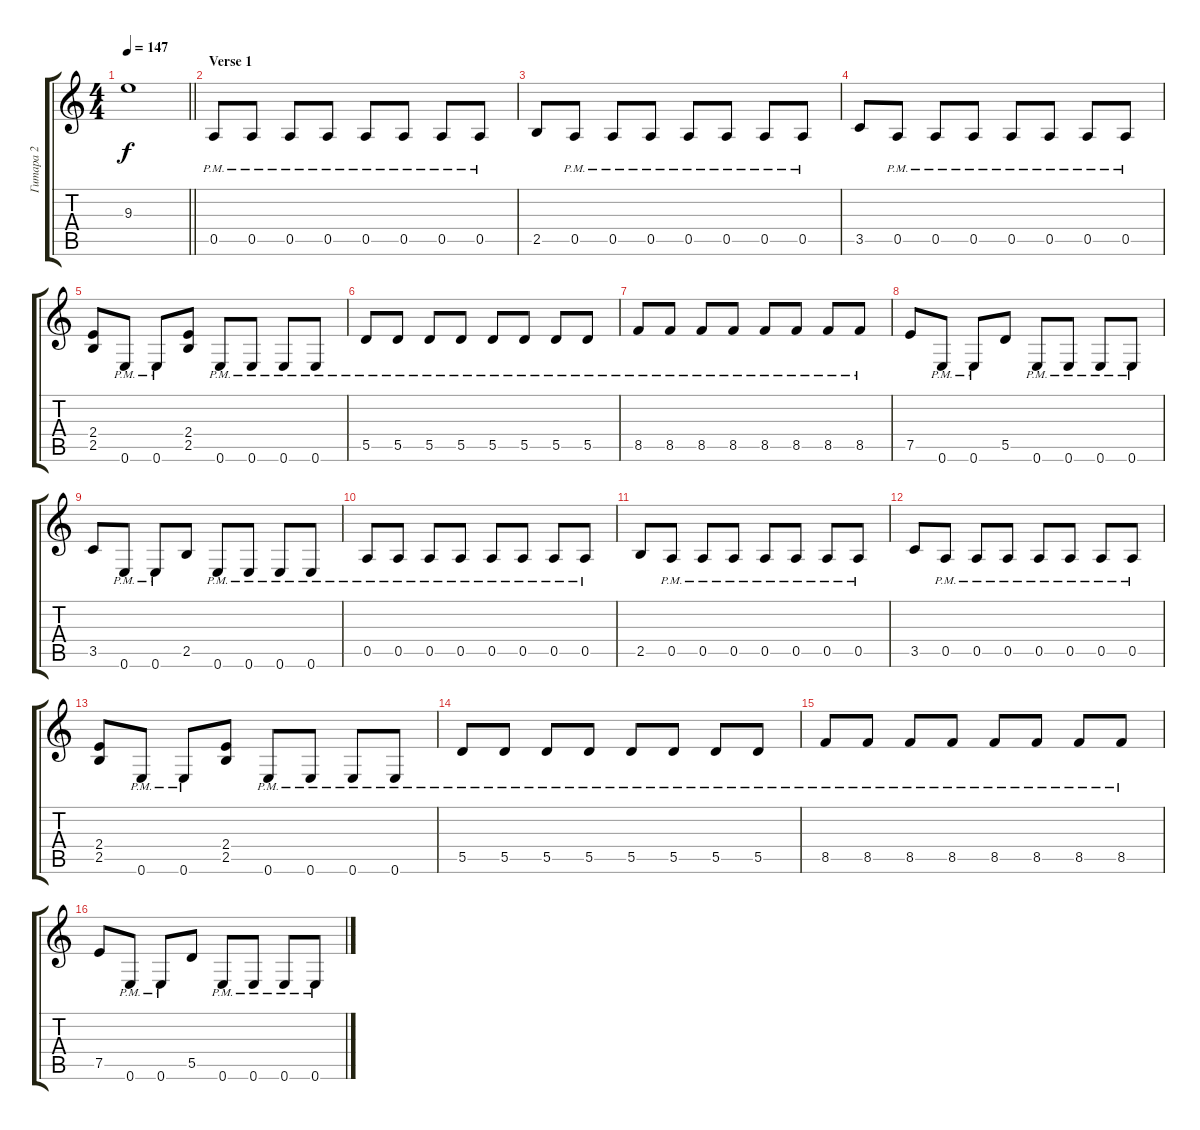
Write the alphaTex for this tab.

\track ("Гитара 2" "Гитара 2") {instrument distortionguitar}
\staff {score tabs}
\tuning (E4 B3 G3 D3 A2 E2) {hide}
\ts (4 4)
\tempo 147
\clef g2
\barLineRight lightlight
\ks c
9.3{t}.1{dy f} |
\section ("" "Verse 1")
0.5{pm}.8 0.5{pm}.8 0.5{pm}.8 0.5{pm}.8 0.5{pm}.8 0.5{pm}.8 0.5{pm}.8 0.5{pm}.8 |
2.5.8 0.5{pm}.8 0.5{pm}.8 0.5{pm}.8 0.5{pm}.8 0.5{pm}.8 0.5{pm}.8 0.5{pm}.8 |
3.5.8 0.5{pm}.8 0.5{pm}.8 0.5{pm}.8 0.5{pm}.8 0.5{pm}.8 0.5{pm}.8 0.5{pm}.8 |
(2.4 2.5).8 0.6{pm}.8 0.6{pm}.8 (2.4 2.5).8 0.6{pm}.8 0.6{pm}.8 0.6{pm}.8 0.6{pm}.8 |
5.5{pm}.8 5.5{pm}.8 5.5{pm}.8 5.5{pm}.8 5.5{pm}.8 5.5{pm}.8 5.5{pm}.8 5.5{pm}.8 |
8.5{pm}.8 8.5{pm}.8 8.5{pm}.8 8.5{pm}.8 8.5{pm}.8 8.5{pm}.8 8.5{pm}.8 8.5{pm}.8 |
7.5.8 0.6{pm}.8 0.6{pm}.8 5.5.8 0.6{pm}.8 0.6{pm}.8 0.6{pm}.8 0.6{pm}.8 |
3.5.8 0.6{pm}.8 0.6{pm}.8 2.5.8 0.6{pm}.8 0.6{pm}.8 0.6{pm}.8 0.6{pm}.8 |
0.5{pm}.8 0.5{pm}.8 0.5{pm}.8 0.5{pm}.8 0.5{pm}.8 0.5{pm}.8 0.5{pm}.8 0.5{pm}.8 |
2.5.8 0.5{pm}.8 0.5{pm}.8 0.5{pm}.8 0.5{pm}.8 0.5{pm}.8 0.5{pm}.8 0.5{pm}.8 |
3.5.8 0.5{pm}.8 0.5{pm}.8 0.5{pm}.8 0.5{pm}.8 0.5{pm}.8 0.5{pm}.8 0.5{pm}.8 |
(2.4 2.5).8 0.6{pm}.8 0.6{pm}.8 (2.4 2.5).8 0.6{pm}.8 0.6{pm}.8 0.6{pm}.8 0.6{pm}.8 |
5.5{pm}.8 5.5{pm}.8 5.5{pm}.8 5.5{pm}.8 5.5{pm}.8 5.5{pm}.8 5.5{pm}.8 5.5{pm}.8 |
8.5{pm}.8 8.5{pm}.8 8.5{pm}.8 8.5{pm}.8 8.5{pm}.8 8.5{pm}.8 8.5{pm}.8 8.5{pm}.8 |
7.5.8 0.6{pm}.8 0.6{pm}.8 5.5.8 0.6{pm}.8 0.6{pm}.8 0.6{pm}.8 0.6{pm}.8
